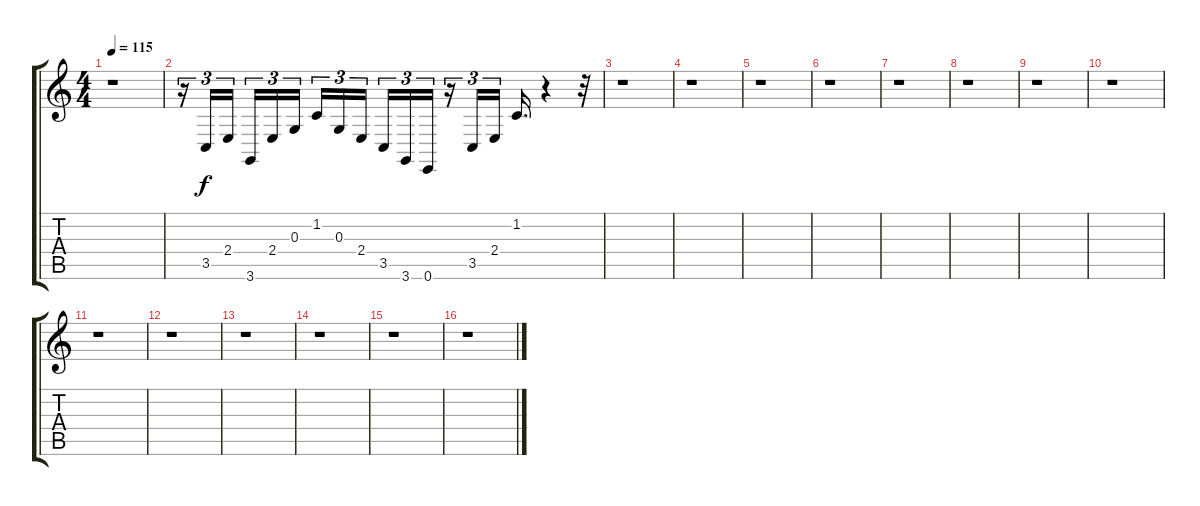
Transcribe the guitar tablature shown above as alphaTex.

\track "" {instrument stringensemble1}
\staff {score tabs}
\tuning (E4 B3 G3 D3 A2 E2) {hide}
\ts (4 4)
\tempo 115
\clef g2
\ks c
r.1{dy f} |
r.16{tu (3 2)} 3.5.16{tu (3 2)} 2.4.16{tu (3 2)} 3.6.16{tu (3 2)} 2.4.16{tu (3 2)} 0.3.16{tu (3 2)} 1.2.16{tu (3 2)} 0.3.16{tu (3 2)} 2.4.16{tu (3 2)} 3.5.16{tu (3 2)} 3.6.16{tu (3 2)} 0.6.16{tu (3 2)} r.16{tu (3 2)} 3.5.16{tu (3 2)} 2.4.16{tu (3 2)} 1.2.16{d} r.4 r.32 |
r.1 |
r.1 |
r.1 |
r.1 |
r.1 |
r.1 |
r.1 |
r.1 |
r.1 |
r.1 |
r.1 |
r.1 |
r.1 |
r.1
